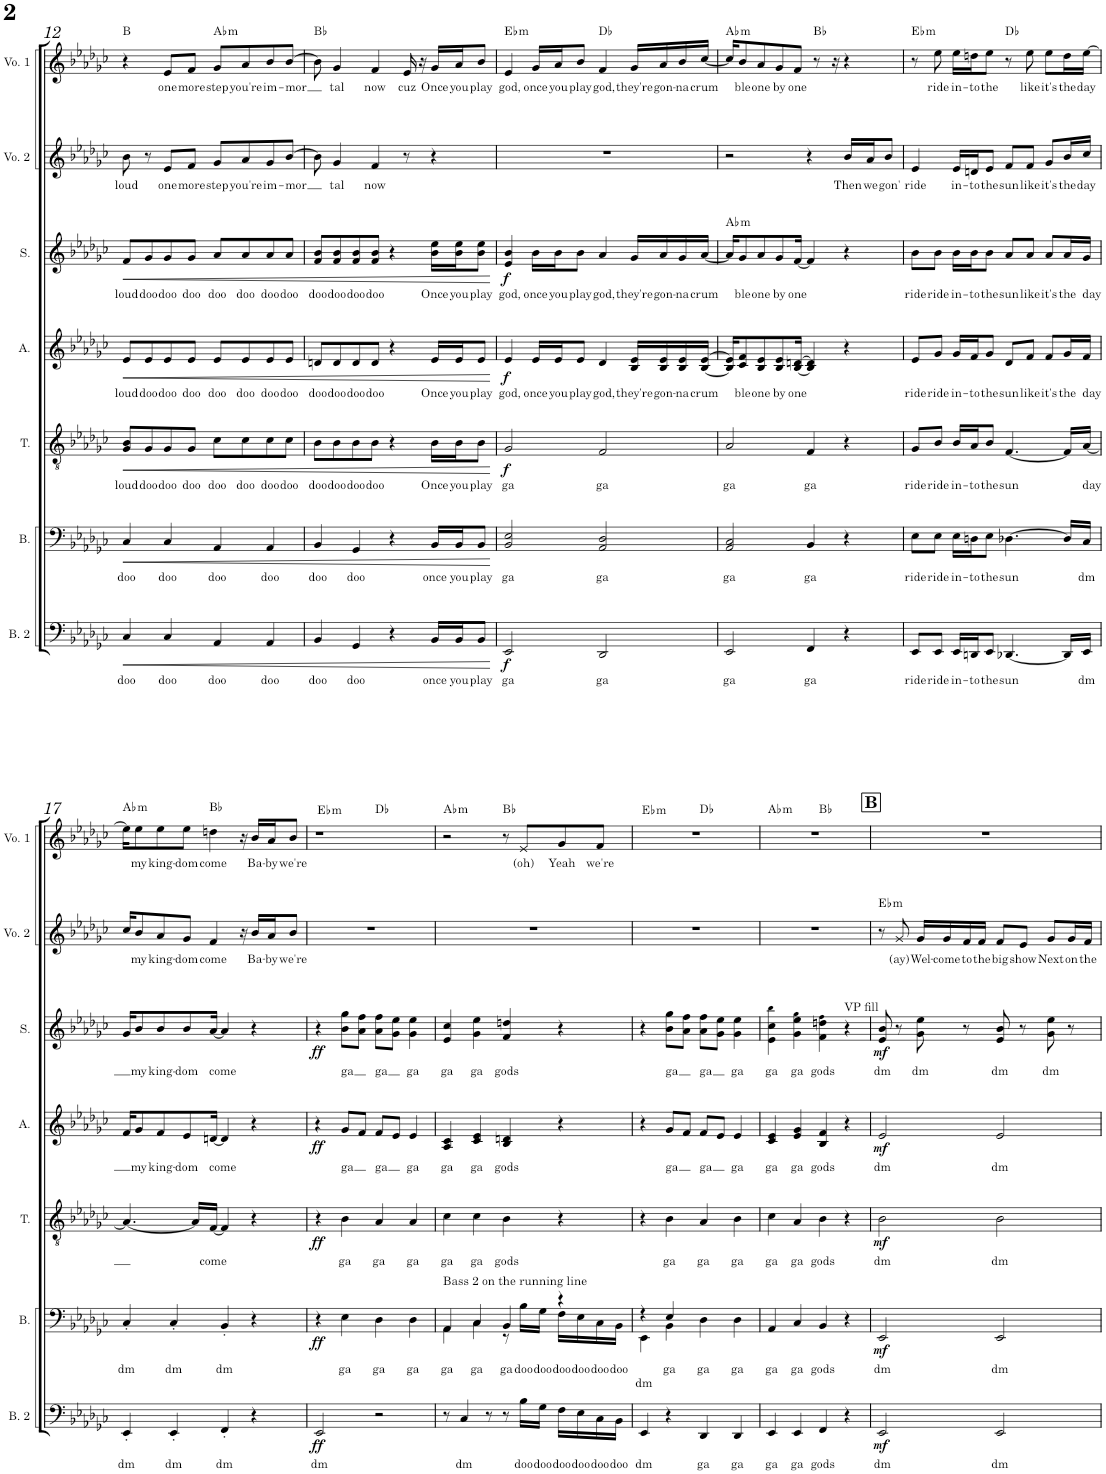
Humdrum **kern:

**kern	**text	**dynam	**kern	**text	**text	**dynam	**kern	**text	**dynam	**kern	**text	**dynam	**kern	**text	**dynam	**harte	**kern	**text	**harte	**kern	**text	**harte
*part7	*part7	*part7	*part6	*part6	*part6	*part6	*part5	*part5	*part5	*part4	*part4	*part4	*part3	*part3	*part3	*part3	*part2	*part2	*part2	*part1	*part1	*part1
*staff7	*staff7	*staff7	*staff6	*staff6	*staff6	*staff6	*staff5	*staff5	*staff5	*staff4	*staff4	*staff4	*staff3	*staff3	*staff3	*	*staff2	*staff2	*	*staff1	*staff1	*
*I"Bass Mic	*	*	*I"Bass	*	*	*	*I"Tenor	*	*	*I"Alto	*	*	*I"Soprano	*	*	*	*I"Voice 2	*	*	*I"Voice 1	*	*
*I'B. 2	*	*	*I'B.	*	*	*	*I'T.	*	*	*I'A.	*	*	*I'S.	*	*	*	*I'Vo. 2	*	*	*I'Vo. 1	*	*
!!LO:PB:g=z
*clefF4	*	*	*clefF4	*	*	*	*clefGv2	*	*	*clefG2	*	*	*clefG2	*	*	*	*clefG2	*	*	*clefG2	*	*
*k[b-e-a-d-g-c-]	*	*	*k[b-e-a-d-g-c-]	*	*	*	*k[b-e-a-d-g-c-]	*	*	*k[b-e-a-d-g-c-]	*	*	*k[b-e-a-d-g-c-]	*	*	*	*k[b-e-a-d-g-c-]	*	*	*k[b-e-a-d-g-c-]	*	*
*M4/4	*	*	*M4/4	*	*	*	*M4/4	*	*	*M4/4	*	*	*M4/4	*	*	*	*M4/4	*	*	*M4/4	*	*
=12	=12	=12	=12	=12	=12	=12	=12	=12	=12	=12	=12	=12	=12	=12	=12	=12	=12	=12	=12	=12	=12	=12
!	!LO:LY:b	!LO:HP:b	!	!LO:LY:b	!	!LO:HP:b	!	!LO:LY:b	!LO:HP:b	!	!LO:LY:b	!LO:HP:b	!	!LO:LY:b	!LO:HP:b	!	!	!LO:LY:b	!	!	!	!
4C-/	doo	<	4C-/	doo	.	<	8G-/ 8B-/L	loud	<	8e-/L	loud	<	8f/L	loud	<	.	8b-\	loud	.	4r	.	B:maj
!	!	!	!	!	!	!	!	!LO:LY:b	!	!	!LO:LY:b	!	!	!LO:LY:b	!	!	!	!	!	!	!	!
.	.	.	.	.	.	.	8G-/	doo	.	8e-/	doo	.	8g-/	doo	.	.	8r	.	.	.	.	.
!	!LO:LY:b	!	!	!LO:LY:b	!	!	!	!LO:LY:b	!	!	!LO:LY:b	!	!	!LO:LY:b	!	!	!	!LO:LY:b	!	!	!LO:LY:b	!
4C-/	doo	.	4C-/	doo	.	.	8G-/	doo	.	8e-/	doo	.	8g-/	doo	.	.	8e-/L	one	.	8e-/L	one	.
!	!	!	!	!	!	!	!	!LO:LY:b	!	!	!LO:LY:b	!	!	!LO:LY:b	!	!	!	!LO:LY:b	!	!	!LO:LY:b	!
.	.	.	.	.	.	.	8G-/J	doo	.	8e-/J	doo	.	8g-/J	doo	.	.	8f/J	more	.	8f/J	more	.
!	!LO:LY:b	!	!	!LO:LY:b	!	!	!	!LO:LY:b	!	!	!LO:LY:b	!	!	!LO:LY:b	!	!	!	!LO:LY:b	!	!	!LO:LY:b	!LO:H:kt=m
4AA-/	doo	.	4AA-/	doo	.	.	8c-\L	doo	.	8e-/L	doo	.	8a-/L	doo	.	.	8g-/L	step	.	8g-/L	step	Ab:min
!	!	!	!	!	!	!	!	!LO:LY:b	!	!	!LO:LY:b	!	!	!LO:LY:b	!	!	!	!LO:LY:b	!	!	!LO:LY:b	!
.	.	.	.	.	.	.	8c-\	doo	.	8e-/	doo	.	8a-/	doo	.	.	8a-/	you're	.	8a-/	you're	.
!	!LO:LY:b	!	!	!LO:LY:b	!	!	!	!LO:LY:b	!	!	!LO:LY:b	!	!	!LO:LY:b	!	!	!	!LO:LY:b	!	!	!LO:LY:b	!
4AA-/	doo	.	4AA-/	doo	.	.	8c-\	doo	.	8e-/	doo	.	8a-/	doo	.	.	8g-/	im-	.	8b-/	im-	.
!	!	!	!	!	!	!	!	!LO:LY:b	!	!	!LO:LY:b	!	!	!LO:LY:b	!	!	!	!LO:LY:b	!	!	!LO:LY:b	!
.	.	.	.	.	.	.	8c-\J	doo	.	8e-/J	doo	.	8a-/J	doo	.	.	[8b-/J	-mor	.	[8b-/J	-mor	.
=13	=13	=13	=13	=13	=13	=13	=13	=13	=13	=13	=13	=13	=13	=13	=13	=13	=13	=13	=13	=13	=13	=13
!	!LO:LY:b	!	!	!LO:LY:b	!	!	!	!LO:LY:b	!	!	!LO:LY:b	!	!	!LO:LY:b	!	!	!	!	!	!	!	!
4BB-/	doo	.	4BB-/	doo	.	.	8B-\L	doo	.	8dn/L	doo	.	8f/ 8b-/L	doo	.	.	8b-\]	.	.	8b-\]	.	Bb:maj
!	!	!	!	!	!	!	!	!LO:LY:b	!	!	!LO:LY:b	!	!	!LO:LY:b	!	!	!	!LO:LY:b	!	!	!LO:LY:b	!
.	.	.	.	.	.	.	8B-\	doo	.	8d/	doo	.	8f/ 8b-/	doo	.	.	4g-/	tal	.	4g-/	tal	.
!	!LO:LY:b	!	!	!LO:LY:b	!	!	!	!LO:LY:b	!	!	!LO:LY:b	!	!	!LO:LY:b	!	!	!	!	!	!	!	!
4GG-/	doo	.	4GG-/	doo	.	.	8B-\	doo	.	8d/	doo	.	8f/ 8b-/	doo	.	.	.	.	.	.	.	.
!	!	!	!	!	!	!	!	!LO:LY:b	!	!	!LO:LY:b	!	!	!LO:LY:b	!	!	!	!LO:LY:b	!	!	!LO:LY:b	!
.	.	.	.	.	.	.	8B-\J	doo	.	8d/J	doo	.	8f/ 8b-/J	doo	.	.	4f/	now	.	4f/	now	.
4r	.	.	4r	.	.	.	4r	.	.	4r	.	.	4r	.	.	.	.	.	.	.	.	.
!	!	!	!	!	!	!	!	!	!	!	!	!	!	!	!	!	!	!	!	!	!LO:LY:b	!
.	.	.	.	.	.	.	.	.	.	.	.	.	.	.	.	.	8r	.	.	16e-/	cuz	.
.	.	.	.	.	.	.	.	.	.	.	.	.	.	.	.	.	.	.	.	16r	.	.
!	!LO:LY:b	!	!	!LO:LY:b	!	!	!	!LO:LY:b	!	!	!LO:LY:b	!	!	!LO:LY:b	!	!	!	!	!	!	!LO:LY:b	!
16BB-/LL	once	.	16BB-/LL	once	.	.	16B-\LL	Once	.	16e-/LL	Once	.	16b-\ 16ee-\LL	Once	.	.	4r	.	.	16g-/LL	Once	.
!	!LO:LY:b	!	!	!LO:LY:b	!	!	!	!LO:LY:b	!	!	!LO:LY:b	!	!	!LO:LY:b	!	!	!	!	!	!	!LO:LY:b	!
16BB-/J	you	.	16BB-/J	you	.	.	16B-\J	you	.	16e-/J	you	.	16b-\ 16ee-\J	you	.	.	.	.	.	16a-/J	you	.
!	!LO:LY:b	!	!	!LO:LY:b	!	!	!	!LO:LY:b	!	!	!LO:LY:b	!	!	!LO:LY:b	!	!	!	!	!	!	!LO:LY:b	!
8BB-/J	play	.	8BB-/J	play	.	.	8B-\J	play	.	8e-/J	play	.	8b-\ 8ee-\J	play	.	.	.	.	.	8b-/J	play	.
.	.	[	.	.	.	[	.	.	[	.	.	[	.	.	[	.	.	.	.	.	.	.
=14	=14	=14	=14	=14	=14	=14	=14	=14	=14	=14	=14	=14	=14	=14	=14	=14	=14	=14	=14	=14	=14	=14
!	!LO:LY:b	!LO:DY:b	!	!LO:LY:b	!	!	!	!LO:LY:b	!LO:DY:b	!	!LO:LY:b	!LO:DY:b	!	!LO:LY:b	!LO:DY:b	!	!	!	!	!	!LO:LY:b	!LO:H:kt=m
2EE-/	ga	f	2BB-/ 2E-/	ga	.	.	2G-/	ga	f	4e-/	god,	f	4e-/ 4b-/	god,	f	.	1r	.	.	4e-/	god,	Eb:min
!	!	!	!	!	!	!	!	!	!	!	!LO:LY:b	!	!	!LO:LY:b	!	!	!	!	!	!	!LO:LY:b	!
.	.	.	.	.	.	.	.	.	.	16e-/LL	once	.	16b-\LL	once	.	.	.	.	.	16g-/LL	once	.
!	!	!	!	!	!	!	!	!	!	!	!LO:LY:b	!	!	!LO:LY:b	!	!	!	!	!	!	!LO:LY:b	!
.	.	.	.	.	.	.	.	.	.	16e-/J	you	.	16b-\J	you	.	.	.	.	.	16a-/J	you	.
!	!	!	!	!	!	!	!	!	!	!	!LO:LY:b	!	!	!LO:LY:b	!	!	!	!	!	!	!LO:LY:b	!
.	.	.	.	.	.	.	.	.	.	8e-/J	play	.	8b-\J	play	.	.	.	.	.	8b-/J	play	.
!	!LO:LY:b	!	!	!LO:LY:b	!	!	!	!LO:LY:b	!	!	!LO:LY:b	!	!	!LO:LY:b	!	!	!	!	!	!	!LO:LY:b	!
2DD-/	ga	.	2AA-/ 2D-/	ga	.	.	2F/	ga	.	4d-/	god,	.	4a-/	god,	.	.	.	.	.	4f/	god,	Db:maj
!	!	!	!	!	!	!	!	!	!	!	!LO:LY:b	!	!	!LO:LY:b	!	!	!	!	!	!	!LO:LY:b	!
.	.	.	.	.	.	.	.	.	.	16B-/ 16e-/LL	they're	.	16g-/LL	they're	.	.	.	.	.	16g-/LL	they're	.
!	!	!	!	!	!	!	!	!	!	!	!LO:LY:b	!	!	!LO:LY:b	!	!	!	!	!	!	!LO:LY:b	!
.	.	.	.	.	.	.	.	.	.	16B-/ 16e-/	gon-	.	16a-/	gon-	.	.	.	.	.	16a-/	gon-	.
!	!	!	!	!	!	!	!	!	!	!	!LO:LY:b	!	!	!LO:LY:b	!	!	!	!	!	!	!LO:LY:b	!
.	.	.	.	.	.	.	.	.	.	16B-/ 16e-/	-na	.	16g-/	-na	.	.	.	.	.	16b-/	-na	.
!	!	!	!	!	!	!	!	!	!	!	!LO:LY:b	!	!	!LO:LY:b	!	!	!	!	!	!	!LO:LY:b	!
.	.	.	.	.	.	.	.	.	.	[16B-/ [16e-/JJ	crum	.	[16a-/JJ	crum	.	.	.	.	.	[16cc-/JJ	crum	.
=15	=15	=15	=15	=15	=15	=15	=15	=15	=15	=15	=15	=15	=15	=15	=15	=15	=15	=15	=15	=15	=15	=15
!	!LO:LY:b	!	!	!LO:LY:b	!	!	!	!LO:LY:b	!	!	!	!	!	!	!	!LO:H:kt=m	!	!	!	!	!	!LO:H:kt=m
2EE-/	ga	.	2AA-/ 2C-/	ga	.	.	2A-/	ga	.	16B-/] 16e-/]KL	.	.	16a-/KL]	.	.	Ab:min	2r	.	.	16cc-/KL]	.	Ab:min
!	!	!	!	!	!	!	!	!	!	!	!LO:LY:b	!	!	!LO:LY:b	!	!	!	!	!	!	!LO:LY:b	!
.	.	.	.	.	.	.	.	.	.	8c-/ 8f/	-ble	.	8g-/	-ble	.	.	.	.	.	8b-/	-ble	.
!	!	!	!	!	!	!	!	!	!	!	!LO:LY:b	!	!	!LO:LY:b	!	!	!	!	!	!	!LO:LY:b	!
.	.	.	.	.	.	.	.	.	.	8B-/ 8e-/	one	.	8a-/	one	.	.	.	.	.	8a-/	one	.
!	!	!	!	!	!	!	!	!	!	!	!LO:LY:b	!	!	!LO:LY:b	!	!	!	!	!	!	!LO:LY:b	!
.	.	.	.	.	.	.	.	.	.	8B-/ 8e-/	by	.	8g-/	by	.	.	.	.	.	8g-/	by	.
!	!	!	!	!	!	!	!	!	!	!	!LO:LY:b	!	!	!LO:LY:b	!	!	!	!	!	!	!LO:LY:b	!
.	.	.	.	.	.	.	.	.	.	[16B-/ [16dn/Jk	one	.	[16f/Jk	one	.	.	.	.	.	8f/J	one	.
!	!LO:LY:b	!	!	!LO:LY:b	!	!	!	!LO:LY:b	!	!	!	!	!	!	!	!	!	!	!	!	!	!
4FF/	ga	.	4BB-/	ga	.	.	4F/	ga	.	4B-/] 4d/]	.	.	4f/]	.	.	.	4r	.	.	.	.	.
.	.	.	.	.	.	.	.	.	.	.	.	.	.	.	.	.	.	.	.	8r	.	Bb:maj
.	.	.	.	.	.	.	.	.	.	.	.	.	.	.	.	.	.	.	.	16r	.	.
!	!	!	!	!	!	!	!	!	!	!	!	!	!	!	!	!	!	!LO:LY:b	!	!	!	!
4r	.	.	4r	.	.	.	4r	.	.	4r	.	.	4r	.	.	.	16b-/LL	Then	.	4r	.	.
!	!	!	!	!	!	!	!	!	!	!	!	!	!	!	!	!	!	!LO:LY:b	!	!	!	!
.	.	.	.	.	.	.	.	.	.	.	.	.	.	.	.	.	16a-/J	we	.	.	.	.
!	!	!	!	!	!	!	!	!	!	!	!	!	!	!	!	!	!	!LO:LY:b	!	!	!	!
.	.	.	.	.	.	.	.	.	.	.	.	.	.	.	.	.	8b-/J	gon'	.	.	.	.
=16	=16	=16	=16	=16	=16	=16	=16	=16	=16	=16	=16	=16	=16	=16	=16	=16	=16	=16	=16	=16	=16	=16
!	!LO:LY:b	!	!	!LO:LY:b	!	!	!	!LO:LY:b	!	!	!LO:LY:b	!	!	!LO:LY:b	!	!	!	!LO:LY:b	!	!	!	!LO:H:kt=m
8EE-/L	ride	.	8E-\L	ride	.	.	8G-/L	ride	.	8e-/L	ride	.	8b-\L	ride	.	.	4e-/	ride	.	8r	.	Eb:min
!	!LO:LY:b	!	!	!LO:LY:b	!	!	!	!LO:LY:b	!	!	!LO:LY:b	!	!	!LO:LY:b	!	!	!	!	!	!	!LO:LY:b	!
8EE-/J	ride	.	8E-\J	ride	.	.	8B-/J	ride	.	8g-/J	ride	.	8b-\J	ride	.	.	.	.	.	8ee-\	ride	.
!	!LO:LY:b	!	!	!LO:LY:b	!	!	!	!LO:LY:b	!	!	!LO:LY:b	!	!	!LO:LY:b	!	!	!	!LO:LY:b	!	!	!LO:LY:b	!
16EE-/LL	in-	.	16E-\LL	in-	.	.	16B-/LL	in-	.	16g-/LL	in-	.	16b-\LL	in-	.	.	16e-/LL	in-	.	16ee-\LL	in-	.
!	!LO:LY:b	!	!	!LO:LY:b	!	!	!	!LO:LY:b	!	!	!LO:LY:b	!	!	!LO:LY:b	!	!	!	!LO:LY:b	!	!	!LO:LY:b	!
16DDn/J	-to	.	16Dn\J	-to	.	.	16A-/J	-to	.	16f/J	-to	.	16b-\J	-to	.	.	16dn/J	-to	.	16ddn\J	-to	.
!	!LO:LY:b	!	!	!LO:LY:b	!	!	!	!LO:LY:b	!	!	!LO:LY:b	!	!	!LO:LY:b	!	!	!	!LO:LY:b	!	!	!LO:LY:b	!
8EE-/J	the	.	8E-\J	the	.	.	8B-/J	the	.	8g-/J	the	.	8b-\J	the	.	.	8e-/J	the	.	8ee-\J	the	.
!	!LO:LY:b	!	!	!LO:LY:b	!	!	!	!LO:LY:b	!	!	!LO:LY:b	!	!	!LO:LY:b	!	!	!	!LO:LY:b	!	!	!	!
[4.DD-X/	sun	.	[4.D-X\	sun	.	.	[4.F/	sun	.	8d-/L	sun	.	8a-/L	sun	.	.	8f/L	sun	.	8r	.	Db:maj
!	!	!	!	!	!	!	!	!	!	!	!LO:LY:b	!	!	!LO:LY:b	!	!	!	!LO:LY:b	!	!	!LO:LY:b	!
.	.	.	.	.	.	.	.	.	.	8f/J	like	.	8a-/J	like	.	.	8f/J	like	.	8ee-\	like	.
!	!	!	!	!	!	!	!	!	!	!	!LO:LY:b	!	!	!LO:LY:b	!	!	!	!LO:LY:b	!	!	!LO:LY:b	!
.	.	.	.	.	.	.	.	.	.	8f/L	it's	.	8a-/L	it's	.	.	8g-/L	it's	.	8ee-\L	it's	.
!	!	!	!	!	!	!	!	!	!	!	!LO:LY:b	!	!	!LO:LY:b	!	!	!	!LO:LY:b	!	!	!LO:LY:b	!
16DD-/LL]	.	.	16D-/LL]	.	.	.	16F/LL]	.	.	16g-/L	the	.	16a-/L	the	.	.	16b-/L	the	.	16dd\L	the	.
!	!LO:LY:b	!	!	!LO:LY:b	!	!	!	!LO:LY:b	!	!	!LO:LY:b	!	!	!LO:LY:b	!	!	!	!LO:LY:b	!	!	!LO:LY:b	!
16EE-/JJ	dm	.	16C-/JJ	dm	.	.	[16A-/JJ	day	.	16f/JJ	day	.	16g-/JJ	day	.	.	16cc-/JJ	day	.	[16ee-\JJ	day	.
!!LO:LB:g=z
=17	=17	=17	=17	=17	=17	=17	=17	=17	=17	=17	=17	=17	=17	=17	=17	=17	=17	=17	=17	=17	=17	=17
!	!LO:LY:b	!	!	!LO:LY:b	!	!	!	!	!	!	!	!	!	!	!	!	!	!	!	!	!	!LO:H:kt=m
4EE-'/	dm	.	4C-'/	dm	.	.	4.A-/_	.	.	16f/KL	.	.	16g-/KL	.	.	.	16cc-/KL	.	.	16ee-\KL]	.	Ab:min
!	!	!	!	!	!	!	!	!	!	!	!LO:LY:b	!	!	!LO:LY:b	!	!	!	!LO:LY:b	!	!	!LO:LY:b	!
.	.	.	.	.	.	.	.	.	.	8g-/	my	.	8b-/	my	.	.	8b-/	my	.	8ee-\	my	.
!	!	!	!	!	!	!	!	!	!	!	!LO:LY:b	!	!	!LO:LY:b	!	!	!	!LO:LY:b	!	!	!LO:LY:b	!
.	.	.	.	.	.	.	.	.	.	8f/	king-	.	8b-/	king-	.	.	8a-/	king-	.	8ee-\	king-	.
!	!LO:LY:b	!	!	!LO:LY:b	!	!	!	!	!	!	!	!	!	!	!	!	!	!	!	!	!	!
4EE-'/	dm	.	4C-'/	dm	.	.	.	.	.	.	.	.	.	.	.	.	.	.	.	.	.	.
!	!	!	!	!	!	!	!	!	!	!	!LO:LY:b	!	!	!LO:LY:b	!	!	!	!LO:LY:b	!	!	!LO:LY:b	!
.	.	.	.	.	.	.	.	.	.	8e-/	-dom	.	8b-/	-dom	.	.	8g-/J	-dom	.	8ee-\J	-dom	.
.	.	.	.	.	.	.	16A-/LL]	.	.	.	.	.	.	.	.	.	.	.	.	.	.	.
!	!	!	!	!	!	!	!	!LO:LY:b	!	!	!LO:LY:b	!	!	!LO:LY:b	!	!	!	!LO:LY:b	!	!	!LO:LY:b	!
.	.	.	.	.	.	.	[16F/JJ	come	.	[16dn/Jk	come	.	[16a-/Jk	come	.	.	4f/	come	.	4ddn\	come	Bb:maj
!	!LO:LY:b	!	!	!LO:LY:b	!	!	!	!	!	!	!	!	!	!	!	!	!	!	!	!	!	!
4FF'/	dm	.	4BB-'/	dm	.	.	4F/]	.	.	4d/]	.	.	4a-/]	.	.	.	.	.	.	.	.	.
.	.	.	.	.	.	.	.	.	.	.	.	.	.	.	.	.	16r	.	.	16r	.	.
!	!	!	!	!	!	!	!	!	!	!	!	!	!	!	!	!	!	!LO:LY:b	!	!	!LO:LY:b	!
4r	.	.	4r	.	.	.	4r	.	.	4r	.	.	4r	.	.	.	16b-/LL	Ba-	.	16b-/LL	Ba-	.
!	!	!	!	!	!	!	!	!	!	!	!	!	!	!	!	!	!	!LO:LY:b	!	!	!LO:LY:b	!
.	.	.	.	.	.	.	.	.	.	.	.	.	.	.	.	.	16a-/J	-by	.	16a-/J	-by	.
!	!	!	!	!	!	!	!	!	!	!	!	!	!	!	!	!	!	!LO:LY:b	!	!	!LO:LY:b	!
.	.	.	.	.	.	.	.	.	.	.	.	.	.	.	.	.	8b-/J	we're	.	8b-/J	we're	.
=18	=18	=18	=18	=18	=18	=18	=18	=18	=18	=18	=18	=18	=18	=18	=18	=18	=18	=18	=18	=18	=18	=18
!	!LO:LY:b	!LO:DY:b	!	!	!	!LO:DY:b	!	!	!LO:DY:b	!	!	!LO:DY:b	!	!	!LO:DY:b	!	!	!	!	!	!	!LO:H:kt=m
*	*	*	*	*	*	*	*	*	*	*	*	*	*	*	*	*	*	*	*	*^	*	*
2EE-/	dm	ff	4r	.	.	ff	4r	.	ff	4r	.	ff	4r	.	ff	.	1r	.	.	1r	2ryy	.	Eb:min
!	!	!	!	!LO:LY:b	!	!	!	!LO:LY:b	!	!	!LO:LY:b	!	!	!LO:LY:b	!	!	!	!	!	!	!	!	!
.	.	.	4E-\	ga	.	.	4B-\	ga	.	8g-/L	ga	.	8b-\ 8gg-\L	ga	.	.	.	.	.	.	.	.	.
.	.	.	.	.	.	.	.	.	.	8f/J	.	.	8a-\ 8ff\J	.	.	.	.	.	.	.	.	.	.
!	!	!	!	!LO:LY:b	!	!	!	!LO:LY:b	!	!	!LO:LY:b	!	!	!LO:LY:b	!	!	!	!	!	!	!	!	!
2r	.	.	4D-\	ga	.	.	4A-/	ga	.	8f/L	ga	.	8a-\ 8ff\L	ga	.	.	.	.	.	.	2ryy	.	Db:maj
.	.	.	.	.	.	.	.	.	.	8e-/J	.	.	8g-\ 8ee-\J	.	.	.	.	.	.	.	.	.	.
!	!	!	!	!LO:LY:b	!	!	!	!LO:LY:b	!	!	!LO:LY:b	!	!	!LO:LY:b	!	!	!	!	!	!	!	!	!
.	.	.	4D-\	ga	.	.	4A-/	ga	.	4e-/	ga	.	4g-\ 4ee-\	ga	.	.	.	.	.	.	.	.	.
=19	=19	=19	=19	=19	=19	=19	=19	=19	=19	=19	=19	=19	=19	=19	=19	=19	=19	=19	=19	=19	=19	=19	=19
*	*	*	*^	*	*	*	*	*	*	*	*	*	*	*	*	*	*	*	*	*	*	*	*
!	!	!	!LO:TX:a:t=Bass 2 on the running line	!	!	!	!	!	!	!	!	!	!	!	!	!	!	!	!	!	!	!	!	!
!	!	!	!	!	!LO:LY:b	!	!	!	!LO:LY:b	!	!	!LO:LY:b	!	!	!LO:LY:b	!	!	!	!	!	!	!	!	!LO:H:kt=m
*	*	*	*	*	*	*	*	*	*	*	*	*	*	*	*	*	*	*	*	*	*v	*v	*	*
8r	.	.	4AA-/	4AA-\	ga	.	.	4c-\	ga	.	4A-/ 4c-/	ga	.	4e-/ 4cc-/	ga	.	.	1r	.	.	2r	.	Ab:min
!	!LO:LY:b	!	!	!	!	!	!	!	!	!	!	!	!	!	!	!	!	!	!	!	!	!	!
4C-/	dm	.	.	.	.	.	.	.	.	.	.	.	.	.	.	.	.	.	.	.	.	.	.
!	!	!	!	!	!LO:LY:b	!	!	!	!LO:LY:b	!	!	!LO:LY:b	!	!	!LO:LY:b	!	!	!	!	!	!	!	!
.	.	.	4C-/	4C-\	ga	.	.	4c-\	ga	.	4c-/ 4e-/	ga	.	4g-\ 4ee-\	ga	.	.	.	.	.	.	.	.
8r	.	.	.	.	.	.	.	.	.	.	.	.	.	.	.	.	.	.	.	.	.	.	.
!	!	!	!	!	!LO:LY:b	!	!	!	!LO:LY:b	!	!	!LO:LY:b	!	!	!LO:LY:b	!	!	!	!	!	!	!	!
8r	.	.	4BB-/	8r	ga	.	.	4B-\	gods	.	4B-/ 4dn/	gods	.	4f/ 4ddn/	gods	.	.	.	.	.	8r	.	Bb:maj
!	!LO:LY:b	!	!	!	!LO:LY:b	!	!	!	!	!	!	!	!	!	!	!	!	!	!	!	!	!LO:LY:b	!
16B-\LL	doo	.	.	16B-\LL	doo	.	.	.	.	.	.	.	.	.	.	.	.	.	.	.	8e-/L	(oh)	.
!	!LO:LY:b	!	!	!	!LO:LY:b	!	!	!	!	!	!	!	!	!	!	!	!	!	!	!	!	!	!
16G-\JJ	doo	.	.	16G-\JJ	doo	.	.	.	.	.	.	.	.	.	.	.	.	.	.	.	.	.	.
!	!LO:LY:b	!	!	!	!LO:LY:b	!	!	!	!	!	!	!	!	!	!	!	!	!	!	!	!	!LO:LY:b	!
16F\LL	doo	.	4r	16F\LL	doo	.	.	4r	.	.	4r	.	.	4r	.	.	.	.	.	.	8g-/	Yeah	.
!	!LO:LY:b	!	!	!	!LO:LY:b	!	!	!	!	!	!	!	!	!	!	!	!	!	!	!	!	!	!
16E-\	doo	.	.	16E-\	doo	.	.	.	.	.	.	.	.	.	.	.	.	.	.	.	.	.	.
!	!LO:LY:b	!	!	!	!LO:LY:b	!	!	!	!	!	!	!	!	!	!	!	!	!	!	!	!	!LO:LY:b	!
16C-\	doo	.	.	16C-\	doo	.	.	.	.	.	.	.	.	.	.	.	.	.	.	.	8f/J	we're	.
!	!LO:LY:b	!	!	!	!LO:LY:b	!	!	!	!	!	!	!	!	!	!	!	!	!	!	!	!	!	!
16BB-\JJ	doo	.	.	16BB-\JJ	doo	.	.	.	.	.	.	.	.	.	.	.	.	.	.	.	.	.	.
=20	=20	=20	=20	=20	=20	=20	=20	=20	=20	=20	=20	=20	=20	=20	=20	=20	=20	=20	=20	=20	=20	=20	=20
!	!LO:LY:b	!	!	!	!	!LO:LY:b	!	!	!	!	!	!	!	!	!	!	!	!	!	!	!	!	!LO:H:kt=m
*	*	*	*	*	*	*	*	*	*	*	*	*	*	*	*	*	*	*	*	*	*^	*	*
4EE-/	dm	.	4r	4EE-\	.	dm	.	4r	.	.	4r	.	.	4r	.	.	.	1r	.	.	1r	2ryy	.	Eb:min
!	!	!	!	!	!LO:LY:b	!	!	!	!LO:LY:b	!	!	!LO:LY:b	!	!	!LO:LY:b	!	!	!	!	!	!	!	!	!
4r	.	.	4E-/	4BB-\	ga	.	.	4B-\	ga	.	8g-/L	ga	.	8b-\ 8gg-\L	ga	.	.	.	.	.	.	.	.	.
.	.	.	.	.	.	.	.	.	.	.	8f/J	.	.	8a-\ 8ff\J	.	.	.	.	.	.	.	.	.	.
!	!LO:LY:b	!	!	!	!LO:LY:b	!	!	!	!LO:LY:b	!	!	!LO:LY:b	!	!	!LO:LY:b	!	!	!	!	!	!	!	!	!
4DD-/	ga	.	4D-\	2ryy	ga	.	.	4A-/	ga	.	8f/L	ga	.	8a-\ 8ff\L	ga	.	.	.	.	.	.	2ryy	.	Db:maj
.	.	.	.	.	.	.	.	.	.	.	8e-/J	.	.	8g-\ 8ee-\J	.	.	.	.	.	.	.	.	.	.
!	!LO:LY:b	!	!	!	!LO:LY:b	!	!	!	!LO:LY:b	!	!	!LO:LY:b	!	!	!LO:LY:b	!	!	!	!	!	!	!	!	!
4DD-/	ga	.	4D-\	.	ga	.	.	4B-\	ga	.	4e-/	ga	.	4g-\ 4ee-\	ga	.	.	.	.	.	.	.	.	.
*	*	*	*v	*v	*	*	*	*	*	*	*	*	*	*	*	*	*	*	*	*	*	*	*	*
=21	=21	=21	=21	=21	=21	=21	=21	=21	=21	=21	=21	=21	=21	=21	=21	=21	=21	=21	=21	=21	=21	=21	=21
!	!LO:LY:b	!	!	!LO:LY:b	!	!	!	!LO:LY:b	!	!	!LO:LY:b	!	!	!LO:LY:b	!	!	!	!	!	!	!	!	!LO:H:kt=m
4EE-/	ga	.	4AA-/	ga	.	.	4c-\	ga	.	4c-/ 4e-/	ga	.	4e-\ 4cc-\ 4bb-!\	ga	.	.	1r	.	.	1r	2ryy	.	Ab:min
!	!LO:LY:b	!	!	!LO:LY:b	!	!	!	!LO:LY:b	!	!	!LO:LY:b	!	!	!LO:LY:b	!	!	!	!	!	!	!	!	!
4EE-/	ga	.	4C-/	ga	.	.	4A-/	ga	.	4e-/ 4g-/	ga	.	4g-\ 4ee-\ 4gg-!\	ga	.	.	.	.	.	.	.	.	.
!	!LO:LY:b	!	!	!LO:LY:b	!	!	!	!LO:LY:b	!	!	!LO:LY:b	!	!	!LO:LY:b	!	!	!	!	!	!	!	!	!
4FF/	gods	.	4BB-/	gods	.	.	4B-\	gods	.	4B-/ 4f/	gods	.	4f\ 4ddn\ 4ff!\	gods	.	.	.	.	.	.	2ryy	.	Bb:maj
!	!	!	!	!	!	!	!	!	!	!	!	!	!LO:TX:a:t=VP fill	!	!	!	!	!	!	!	!	!	!
4r	.	.	4r	.	.	.	4r	.	.	4r	.	.	4r	.	.	.	.	.	.	.	.	.	.
!!LO:REH:place=s1:a:B:cj:fs=14:t=B
=22	=22	=22	=22	=22	=22	=22	=22	=22	=22	=22	=22	=22	=22	=22	=22	=22	=22	=22	=22	=22	=22	=22	=22
!	!LO:LY:b	!LO:DY:b	!	!LO:LY:b	!	!LO:DY:b	!	!LO:LY:b	!LO:DY:b	!	!LO:LY:b	!LO:DY:b	!	!LO:LY:b	!LO:DY:b	!	!	!	!LO:H:kt=m	!	!	!	!
*	*	*	*	*	*	*	*	*	*	*	*	*	*	*	*	*	*	*	*	*v	*v	*	*
2EE-/	dm	mf	2EE-/	dm	.	mf	2B-\	dm	mf	2e-/	dm	mf	8e-/ 8b-/	dm	mf	.	8r	.	Eb:min	1r	.	.
!	!	!	!	!	!	!	!	!	!	!	!	!	!	!	!	!	!	!LO:LY:b	!	!	!	!
.	.	.	.	.	.	.	.	.	.	.	.	.	8r	.	.	.	8g-/	(ay)	.	.	.	.
!	!	!	!	!	!	!	!	!	!	!	!	!	!	!LO:LY:b	!	!	!	!LO:LY:b	!	!	!	!
.	.	.	.	.	.	.	.	.	.	.	.	.	8g-\ 8ee-\	dm	.	.	16g-/LL	Wel-	.	.	.	.
!	!	!	!	!	!	!	!	!	!	!	!	!	!	!	!	!	!	!LO:LY:b	!	!	!	!
.	.	.	.	.	.	.	.	.	.	.	.	.	.	.	.	.	16g-/	-come	.	.	.	.
!	!	!	!	!	!	!	!	!	!	!	!	!	!	!	!	!	!	!LO:LY:b	!	!	!	!
.	.	.	.	.	.	.	.	.	.	.	.	.	8r	.	.	.	16f/	to	.	.	.	.
!	!	!	!	!	!	!	!	!	!	!	!	!	!	!	!	!	!	!LO:LY:b	!	!	!	!
.	.	.	.	.	.	.	.	.	.	.	.	.	.	.	.	.	16f/JJ	the	.	.	.	.
!	!LO:LY:b	!	!	!LO:LY:b	!	!	!	!LO:LY:b	!	!	!LO:LY:b	!	!	!LO:LY:b	!	!	!	!LO:LY:b	!	!	!	!
2EE-/	dm	.	2EE-/	dm	.	.	2B-\	dm	.	2e-/	dm	.	8e-/ 8b-/	dm	.	.	8f/L	big	.	.	.	.
!	!	!	!	!	!	!	!	!	!	!	!	!	!	!	!	!	!	!LO:LY:b	!	!	!	!
.	.	.	.	.	.	.	.	.	.	.	.	.	8r	.	.	.	8e-/J	show	.	.	.	.
!	!	!	!	!	!	!	!	!	!	!	!	!	!	!LO:LY:b	!	!	!	!LO:LY:b	!	!	!	!
.	.	.	.	.	.	.	.	.	.	.	.	.	8g-\ 8ee-\	dm	.	.	8g-/L	Next	.	.	.	.
!	!	!	!	!	!	!	!	!	!	!	!	!	!	!	!	!	!	!LO:LY:b	!	!	!	!
.	.	.	.	.	.	.	.	.	.	.	.	.	8r	.	.	.	16g-/L	on	.	.	.	.
!	!	!	!	!	!	!	!	!	!	!	!	!	!	!	!	!	!	!LO:LY:b	!	!	!	!
.	.	.	.	.	.	.	.	.	.	.	.	.	.	.	.	.	16f/JJ	the	.	.	.	.
=	=	=	=	=	=	=	=	=	=	=	=	=	=	=	=	=	=	=	=	=	=	=
*-	*-	*-	*-	*-	*-	*-	*-	*-	*-	*-	*-	*-	*-	*-	*-	*-	*-	*-	*-	*-	*-	*-
